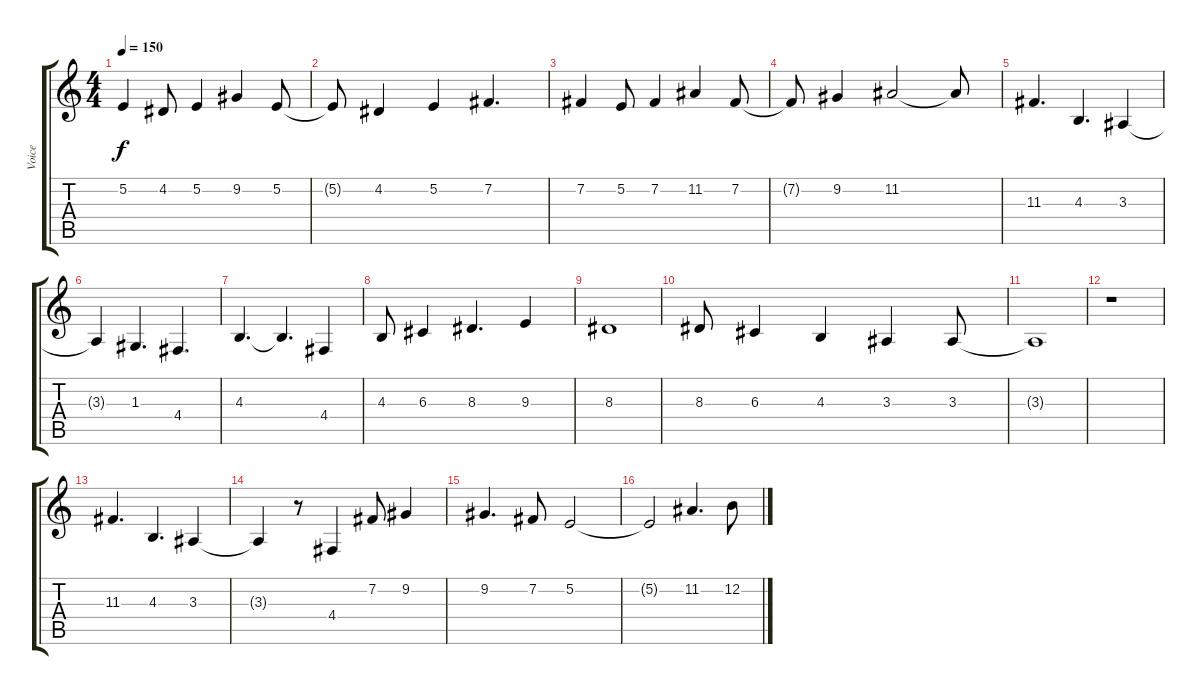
\track ("Voice" "Voice") {instrument choiraahs}
\staff {score tabs}
\tuning (E4 B3 G3 D3 A2 E2) {hide}
\ts (4 4)
\tempo 150
\clef g2
\ks c
5.2.4{dy f} 4.2.8 5.2.4 9.2.4 5.2.8 |
5.2{t}.8 4.2.4 5.2.4 7.2.4{d} |
7.2.4 5.2.8 7.2.4 11.2.4 7.2.8 |
7.2{t}.8 9.2.4 11.2.2 11.2{t}.8 |
11.3.4{d} 4.3.4{d} 3.3.4 |
3.3{t}.4 1.3.4{d} 4.4.4{d} |
4.3.4{d} 4.3{t}.4{d} 4.4.4 |
4.3.8 6.3.4 8.3.4{d} 9.3.4 |
8.3.1 |
8.3.8 6.3.4 4.3.4 3.3.4 3.3.8 |
3.3{t}.1 |
r.1 |
11.3.4{d} 4.3.4{d} 3.3.4 |
3.3{t}.4 r.8 4.4.4 7.2.8 9.2.4 |
9.2.4{d} 7.2.8 5.2.2 |
5.2{t}.2 11.2.4{d} 12.2.8
